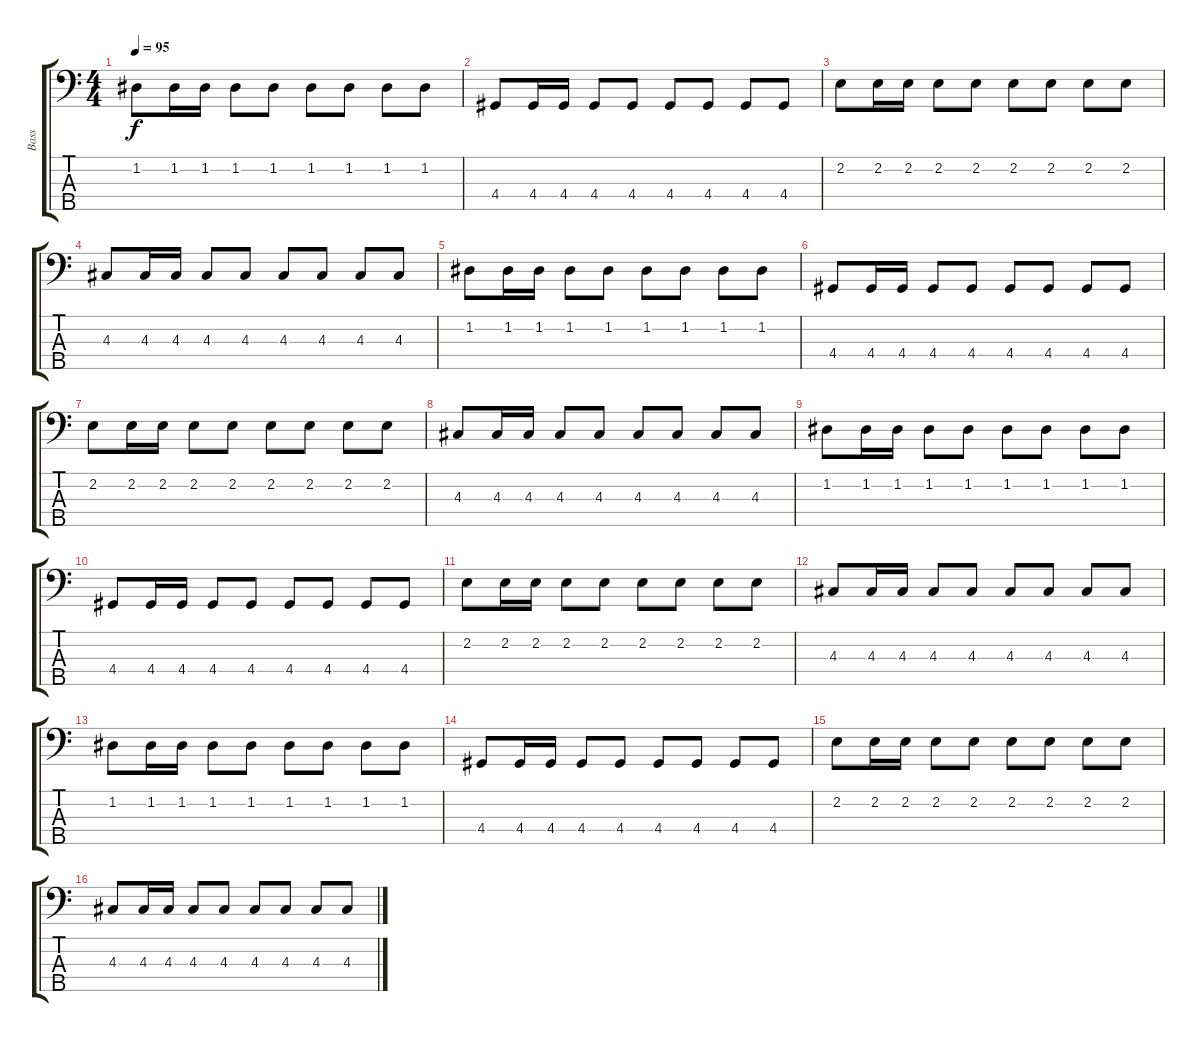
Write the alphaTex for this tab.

\track ("Bass" "Bass") {instrument slapbass2}
\staff {score tabs}
\tuning (G2 D2 A1 E1 B0) {hide}
\ts (4 4)
\tempo 95
\clef f4
\ks c
1.2.8{dy f} 1.2.16 1.2.16 1.2.8 1.2.8 1.2.8 1.2.8 1.2.8 1.2.8 |
4.4.8 4.4.16 4.4.16 4.4.8 4.4.8 4.4.8 4.4.8 4.4.8 4.4.8 |
2.2.8 2.2.16 2.2.16 2.2.8 2.2.8 2.2.8 2.2.8 2.2.8 2.2.8 |
4.3.8 4.3.16 4.3.16 4.3.8 4.3.8 4.3.8 4.3.8 4.3.8 4.3.8 |
1.2.8 1.2.16 1.2.16 1.2.8 1.2.8 1.2.8 1.2.8 1.2.8 1.2.8 |
4.4.8 4.4.16 4.4.16 4.4.8 4.4.8 4.4.8 4.4.8 4.4.8 4.4.8 |
2.2.8 2.2.16 2.2.16 2.2.8 2.2.8 2.2.8 2.2.8 2.2.8 2.2.8 |
4.3.8 4.3.16 4.3.16 4.3.8 4.3.8 4.3.8 4.3.8 4.3.8 4.3.8 |
1.2.8 1.2.16 1.2.16 1.2.8 1.2.8 1.2.8 1.2.8 1.2.8 1.2.8 |
4.4.8 4.4.16 4.4.16 4.4.8 4.4.8 4.4.8 4.4.8 4.4.8 4.4.8 |
2.2.8 2.2.16 2.2.16 2.2.8 2.2.8 2.2.8 2.2.8 2.2.8 2.2.8 |
4.3.8 4.3.16 4.3.16 4.3.8 4.3.8 4.3.8 4.3.8 4.3.8 4.3.8 |
1.2.8 1.2.16 1.2.16 1.2.8 1.2.8 1.2.8 1.2.8 1.2.8 1.2.8 |
4.4.8 4.4.16 4.4.16 4.4.8 4.4.8 4.4.8 4.4.8 4.4.8 4.4.8 |
2.2.8 2.2.16 2.2.16 2.2.8 2.2.8 2.2.8 2.2.8 2.2.8 2.2.8 |
4.3.8 4.3.16 4.3.16 4.3.8 4.3.8 4.3.8 4.3.8 4.3.8 4.3.8
